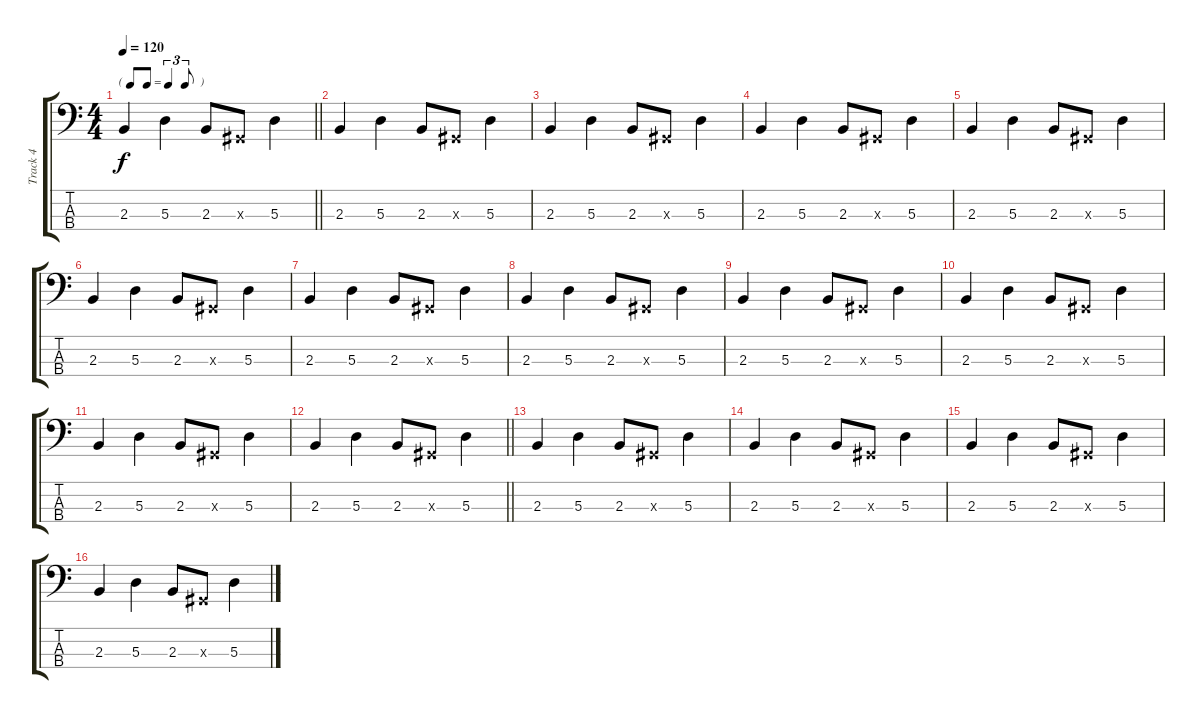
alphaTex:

\track ("Track 4" "Track 4") {instrument electricbassfinger}
\staff {score tabs}
\tuning (G2 D2 A1 E1) {hide}
\ts (4 4)
\tf triplet8th
\tempo 120
\clef f4
\barLineRight lightlight
\ks c
2.3.4{dy f} 5.3.4 2.3.8 -1.3{x}.8 5.3.4 |
2.3.4 5.3.4 2.3.8 -1.3{x}.8 5.3.4 |
2.3.4 5.3.4 2.3.8 -1.3{x}.8 5.3.4 |
2.3.4 5.3.4 2.3.8 -1.3{x}.8 5.3.4 |
2.3.4 5.3.4 2.3.8 -1.3{x}.8 5.3.4 |
2.3.4 5.3.4 2.3.8 -1.3{x}.8 5.3.4 |
2.3.4 5.3.4 2.3.8 -1.3{x}.8 5.3.4 |
2.3.4 5.3.4 2.3.8 -1.3{x}.8 5.3.4 |
2.3.4 5.3.4 2.3.8 -1.3{x}.8 5.3.4 |
2.3.4 5.3.4 2.3.8 -1.3{x}.8 5.3.4 |
2.3.4 5.3.4 2.3.8 -1.3{x}.8 5.3.4 |
\barLineRight lightlight
2.3.4 5.3.4 2.3.8 -1.3{x}.8 5.3.4 |
2.3.4 5.3.4 2.3.8 -1.3{x}.8 5.3.4 |
2.3.4 5.3.4 2.3.8 -1.3{x}.8 5.3.4 |
2.3.4 5.3.4 2.3.8 -1.3{x}.8 5.3.4 |
2.3.4 5.3.4 2.3.8 -1.3{x}.8 5.3.4
